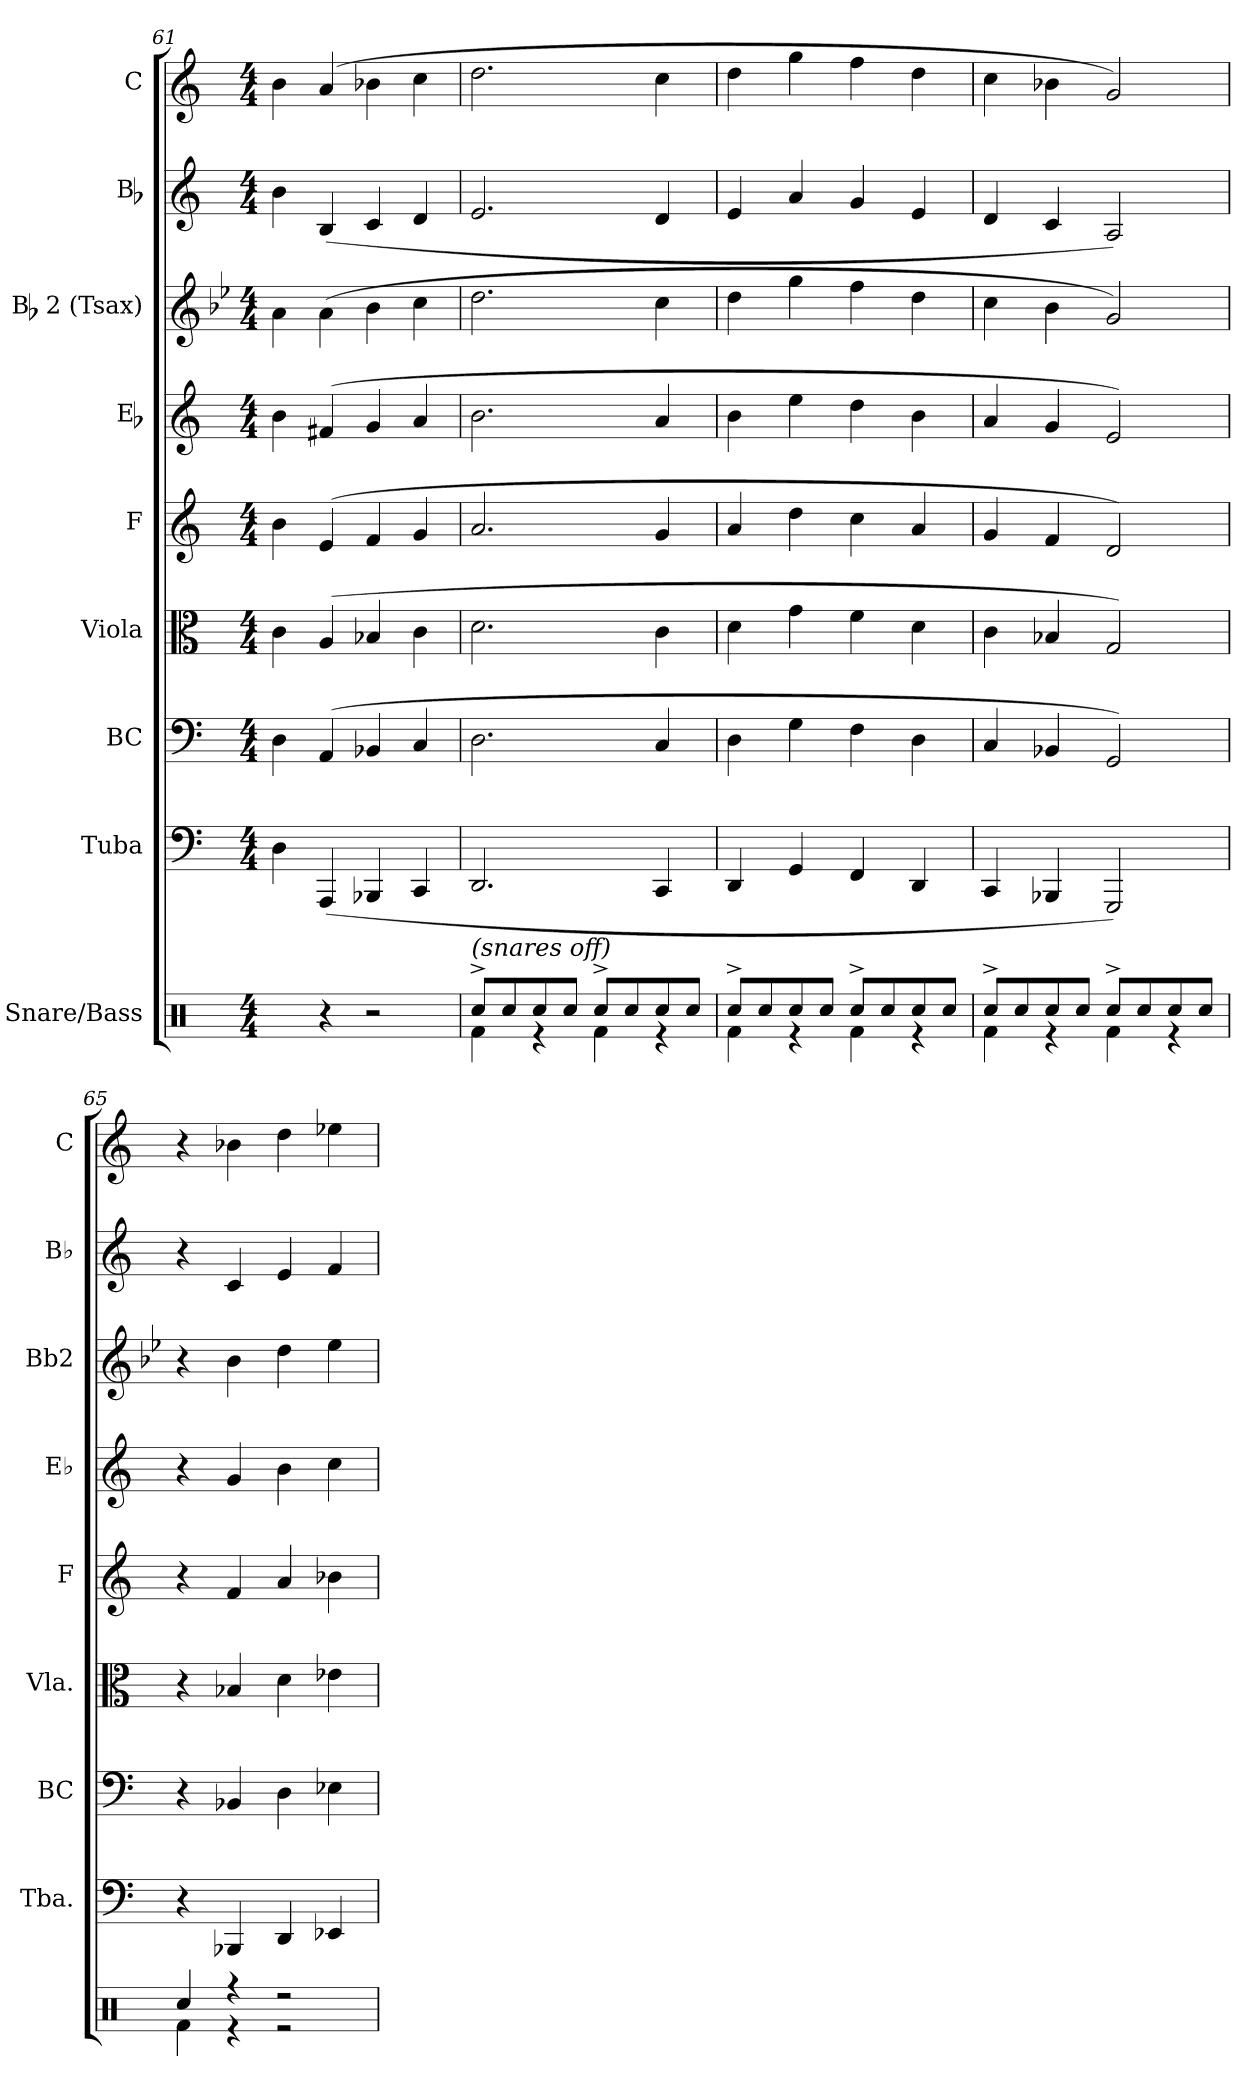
**kern	**kern	**kern	**kern	**kern	**kern	**kern	**kern	**kern
*part9	*part8	*part7	*part6	*part5	*part4	*part3	*part2	*part1
*staff9	*staff8	*staff7	*staff6	*staff5	*staff4	*staff3	*staff2	*staff1
*I"Snare/Bass	*I"Tuba	*I"BC	*I"Viola	*I"F	*I"Eb	*I"Bb 2 (Tsax)	*I"Bb	*I"C
*	*I'Tba.	*I'BC	*I'Vla.	*I'F	*I'Eb	*I'Bb2	*I'Bb	*I'C
*clefX	*clefF4	*clefF4	*clefC3	*clefG2	*clefG2	*clefG2	*clefG2	*clefG2
*	*	*	*	*ITrd4c7	*ITrd5c9	*ITrd8c14	*ITrd1c2	*
*k[]	*k[]	*k[]	*k[]	*k[b-]	*k[b-e-a-]	*k[b-e-]	*k[b-e-]	*k[]
*M4/4	*M4/4	*M4/4	*M4/4	*M4/4	*M4/4	*M4/4	*M4/4	*M4/4
=61	=61	=61	=61	=61	=61	=61	=61	=61
4Ri\	4Di\	4Di\	4ci\	4ei\	4di\	4Ai\	4ai\	4bi\
4r	(4AAAi/	(4AAi/	(4Ai/	(4Ai/	(4Ani/	(4Ai\	(4Ai/	(4ai/
2r	4BBB-Xi/	4BB-Xi/	4B-Xi/	4B-i/	4B-i/	4B-i\	4B-i/	4b-Xi\
.	4CCi/	4Ci/	4ci\	4ci/	4ci/	4ci\	4ci/	4cci\
=62	=62	=62	=62	=62	=62	=62	=62	=62
*^	*	*	*	*	*	*	*	*
!LO:TX:a:i:t=(snares off)	!	!	!	!	!	!	!	!	!
8Rcc^i/L	4Rfi\	2.DDi/	2.Di\	2.di\	2.di/	2.di\	2.di\	2.di/	2.ddi\
8Rcci/	.	.	.	.	.	.	.	.	.
8Rcci/	4r	.	.	.	.	.	.	.	.
8Rcci/J	.	.	.	.	.	.	.	.	.
8Rcc^i/L	4Rfi\	.	.	.	.	.	.	.	.
8Rcci/	.	.	.	.	.	.	.	.	.
8Rcci/	4r	4CCi/	4Ci/	4ci\	4ci/	4ci/	4ci\	4ci/	4cci\
8Rcci/J	.	.	.	.	.	.	.	.	.
=63	=63	=63	=63	=63	=63	=63	=63	=63	=63
8Rcc^i/L	4Rfi\	4DDi/	4Di\	4di\	4di/	4di\	4di\	4di/	4ddi\
8Rcci/	.	.	.	.	.	.	.	.	.
8Rcci/	4r	4GGi/	4Gi\	4gi\	4gi\	4gi\	4gi\	4gi/	4ggi\
8Rcci/J	.	.	.	.	.	.	.	.	.
8Rcc^i/L	4Rfi\	4FFi/	4Fi\	4fi\	4fi\	4fi\	4fi\	4fi/	4ffi\
8Rcci/	.	.	.	.	.	.	.	.	.
8Rcci/	4r	4DDi/	4Di\	4di\	4di/	4di\	4di\	4di/	4ddi\
8Rcci/J	.	.	.	.	.	.	.	.	.
=64	=64	=64	=64	=64	=64	=64	=64	=64	=64
8Rcc^i/L	4Rfi\	4CCi/	4Ci/	4ci\	4ci/	4ci/	4ci\	4ci/	4cci\
8Rcci/	.	.	.	.	.	.	.	.	.
8Rcci/	4r	4BBB-Xi/	4BB-Xi/	4B-Xi/	4B-i/	4B-i/	4B-i\	4B-i/	4b-Xi\
8Rcci/J	.	.	.	.	.	.	.	.	.
8Rcc^i/L	4Rfi\	2GGGi/)	2GGi/)	2Gi/)	2Gi/)	2Gi/)	2Gi/)	2Gi/)	2gi/)
8Rcci/	.	.	.	.	.	.	.	.	.
8Rcci/	4r	.	.	.	.	.	.	.	.
8Rcci/J	.	.	.	.	.	.	.	.	.
=65	=65	=65	=65	=65	=65	=65	=65	=65	=65
4Rcci/	4Rfi\	4r	4r	4r	4r	4r	4r	4r	4r
4r	4r	4BBB-Xi/	4BB-Xi/	4B-Xi/	4B-i/	4B-i/	4B-i\	4B-i/	4b-Xi\
2r	2r	4DDi/	4Di\	4di\	4di/	4di\	4di\	4di/	4ddi\
.	.	4EE-Xi/	4E-Xi\	4e-Xi\	4e-Xi\	4e-i\	4e-i\	4e-i/	4ee-Xi\
*v	*v	*	*	*	*	*	*	*	*
=	=	=	=	=	=	=	=	=
*-	*-	*-	*-	*-	*-	*-	*-	*-
